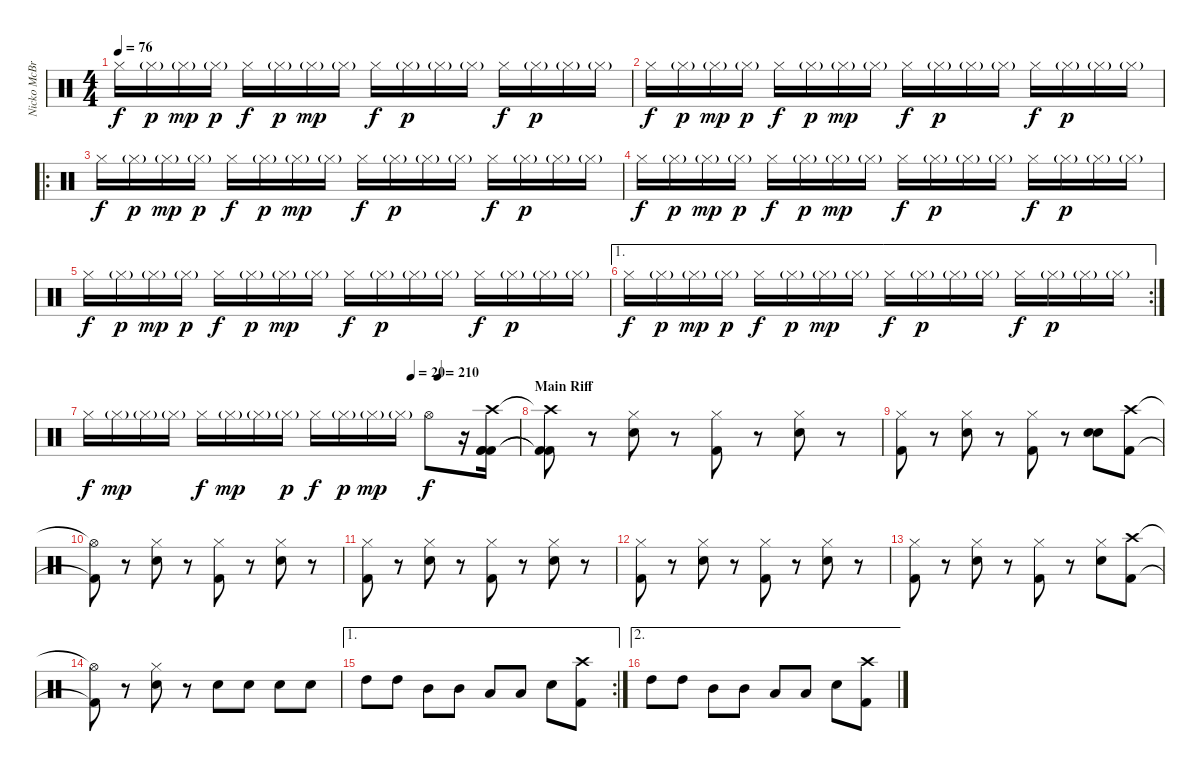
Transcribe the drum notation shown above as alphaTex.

\track ("Nicko McBrain" "Nicko McBr") {instrument percussion}
\staff {score}
\articulation defaults
\ts (4 4)
\tempo 76
\clef neutral
\ks c "Hi-Hat (closed)".16{dy f} "Hi-Hat (closed)"{g}.16{dy p} "Hi-Hat (closed)"{g}.16{dy mp} "Hi-Hat (closed)"{g}.16{dy p} "Hi-Hat (closed)".16{dy f} "Hi-Hat (closed)"{g}.16{dy p} "Hi-Hat (closed)"{g}.16{dy mp} "Hi-Hat (closed)"{g}.16 "Hi-Hat (closed)".16{dy f} "Hi-Hat (closed)"{g}.16{dy p} "Hi-Hat (closed)"{g}.16 "Hi-Hat (closed)"{g}.16 "Hi-Hat (closed)".16{dy f} "Hi-Hat (closed)"{g}.16{dy p} "Hi-Hat (closed)"{g}.16 "Hi-Hat (closed)"{g}.16
|
"Hi-Hat (closed)".16{dy f} "Hi-Hat (closed)"{g}.16{dy p} "Hi-Hat (closed)"{g}.16{dy mp} "Hi-Hat (closed)"{g}.16{dy p} "Hi-Hat (closed)".16{dy f} "Hi-Hat (closed)"{g}.16{dy p} "Hi-Hat (closed)"{g}.16{dy mp} "Hi-Hat (closed)"{g}.16 "Hi-Hat (closed)".16{dy f} "Hi-Hat (closed)"{g}.16{dy p} "Hi-Hat (closed)"{g}.16 "Hi-Hat (closed)"{g}.16 "Hi-Hat (closed)".16{dy f} "Hi-Hat (closed)"{g}.16{dy p} "Hi-Hat (closed)"{g}.16 "Hi-Hat (closed)"{g}.16 |
\ro "Hi-Hat (closed)".16{dy f} "Hi-Hat (closed)"{g}.16{dy p} "Hi-Hat (closed)"{g}.16{dy mp} "Hi-Hat (closed)"{g}.16{dy p} "Hi-Hat (closed)".16{dy f} "Hi-Hat (closed)"{g}.16{dy p} "Hi-Hat (closed)"{g}.16{dy mp} "Hi-Hat (closed)"{g}.16 "Hi-Hat (closed)".16{dy f} "Hi-Hat (closed)"{g}.16{dy p} "Hi-Hat (closed)"{g}.16 "Hi-Hat (closed)"{g}.16 "Hi-Hat (closed)".16{dy f} "Hi-Hat (closed)"{g}.16{dy p} "Hi-Hat (closed)"{g}.16 "Hi-Hat (closed)"{g}.16
|
"Hi-Hat (closed)".16{dy f} "Hi-Hat (closed)"{g}.16{dy p} "Hi-Hat (closed)"{g}.16{dy mp} "Hi-Hat (closed)"{g}.16{dy p} "Hi-Hat (closed)".16{dy f} "Hi-Hat (closed)"{g}.16{dy p} "Hi-Hat (closed)"{g}.16{dy mp} "Hi-Hat (closed)"{g}.16 "Hi-Hat (closed)".16{dy f} "Hi-Hat (closed)"{g}.16{dy p} "Hi-Hat (closed)"{g}.16 "Hi-Hat (closed)"{g}.16 "Hi-Hat (closed)".16{dy f} "Hi-Hat (closed)"{g}.16{dy p} "Hi-Hat (closed)"{g}.16 "Hi-Hat (closed)"{g}.16 |
"Hi-Hat (closed)".16{dy f} "Hi-Hat (closed)"{g}.16{dy p} "Hi-Hat (closed)"{g}.16{dy mp} "Hi-Hat (closed)"{g}.16{dy p} "Hi-Hat (closed)".16{dy f} "Hi-Hat (closed)"{g}.16{dy p} "Hi-Hat (closed)"{g}.16{dy mp} "Hi-Hat (closed)"{g}.16 "Hi-Hat (closed)".16{dy f} "Hi-Hat (closed)"{g}.16{dy p} "Hi-Hat (closed)"{g}.16 "Hi-Hat (closed)"{g}.16 "Hi-Hat (closed)".16{dy f} "Hi-Hat (closed)"{g}.16{dy p} "Hi-Hat (closed)"{g}.16 "Hi-Hat (closed)"{g}.16 |
\ae 1
\rc 2 "Hi-Hat (closed)".16{dy f} "Hi-Hat (closed)"{g}.16{dy p} "Hi-Hat (closed)"{g}.16{dy mp} "Hi-Hat (closed)"{g}.16{dy p} "Hi-Hat (closed)".16{dy f} "Hi-Hat (closed)"{g}.16{dy p} "Hi-Hat (closed)"{g}.16{dy mp} "Hi-Hat (closed)"{g}.16 "Hi-Hat (closed)".16{dy f} "Hi-Hat (closed)"{g}.16{dy p} "Hi-Hat (closed)"{g}.16 "Hi-Hat (closed)"{g}.16 "Hi-Hat (closed)".16{dy f} "Hi-Hat (closed)"{g}.16{dy p} "Hi-Hat (closed)"{g}.16 "Hi-Hat (closed)"{g}.16
|
\tempo (210 0.8125)
\tempo (20 0.75)
"Hi-Hat (closed)".16{dy f} "Hi-Hat (closed)"{g}.16{dy mp} "Hi-Hat (closed)"{g}.16 "Hi-Hat (closed)"{g}.16 "Hi-Hat (closed)".16{dy f} "Hi-Hat (closed)"{g}.16{dy mp} "Hi-Hat (closed)"{g}.16 "Hi-Hat (closed)"{g}.16{dy p} "Hi-Hat (closed)".16{dy f} "Hi-Hat (closed)"{g}.16{dy p} "Hi-Hat (closed)"{g}.16{dy mp} "Hi-Hat (closed)"{g}.16 "Hi-Hat (open)".8{dy f} r.16 ("Crash high (hit)" "Kick (hit) 2" "Kick (hit) 2" "Kick (hit) 2").16 |
\section ("" "Main Riff")
("Crash high (hit)"{t} "Kick (hit) 2"{t} "Kick (hit) 2"{t}).8 r.8 ("Hi-Hat (closed)" "Snare (hit) 2").8 r.8 ("Hi-Hat (closed)" "Kick (hit) 2").8 r.8 ("Hi-Hat (closed)" "Snare (hit) 2").8 r.8 |
("Hi-Hat (closed)" "Kick (hit) 2").8 r.8 ("Hi-Hat (closed)" "Snare (hit) 2").8 r.8 ("Hi-Hat (closed)" "Kick (hit) 2").8 r.8 ("Snare (hit) 2" "Snare (hit) 2").8 ("Crash high (hit)" "Kick (hit) 2").8 |
("Hi-Hat (open)"{t} "Kick (hit) 2"{t}).8 r.8 ("Hi-Hat (closed)" "Snare (hit) 2").8 r.8 ("Hi-Hat (closed)" "Kick (hit) 2").8 r.8 ("Hi-Hat (closed)" "Snare (hit) 2").8 r.8 |
("Hi-Hat (closed)" "Kick (hit) 2").8 r.8 ("Hi-Hat (closed)" "Snare (hit) 2").8 r.8 ("Hi-Hat (closed)" "Kick (hit) 2").8 r.8 ("Hi-Hat (closed)" "Snare (hit) 2").8 r.8 |
("Hi-Hat (closed)" "Kick (hit) 2").8 r.8 ("Hi-Hat (closed)" "Snare (hit) 2").8 r.8 ("Hi-Hat (closed)" "Kick (hit) 2").8 r.8 ("Hi-Hat (closed)" "Snare (hit) 2").8 r.8 |
("Hi-Hat (closed)" "Kick (hit) 2").8 r.8 ("Hi-Hat (closed)" "Snare (hit) 2").8 r.8 ("Hi-Hat (closed)" "Kick (hit) 2").8 r.8 ("Hi-Hat (closed)" "Snare (hit) 2").8 ("Crash high (hit)" "Kick (hit) 2").8 |
("Hi-Hat (open)"{t} "Kick (hit) 2"{t}).8 r.8 ("Hi-Hat (closed)" "Snare (hit) 2").8 r.8 "Snare (hit) 2".8 "Snare (hit) 2".8 "Snare (hit) 2".8 "Snare (hit) 2".8 |
\ae 1
\rc 2 "High Tom (hit)".8 "High Tom (hit)".8 "Mid Tom (hit)".8 "Mid Tom (hit)".8 "Low Tom (hit)".8 "Low Tom (hit)".8 "Snare (hit) 2".8
("Kick (hit) 2" "Crash high (hit)").8 |
\ae 2 "High Tom (hit)".8 "High Tom (hit)".8 "Mid Tom (hit)".8 "Mid Tom (hit)".8 "Low Tom (hit)".8 "Low Tom (hit)".8 "Snare (hit) 2".8
("Kick (hit) 2" "Crash high (hit)").8
